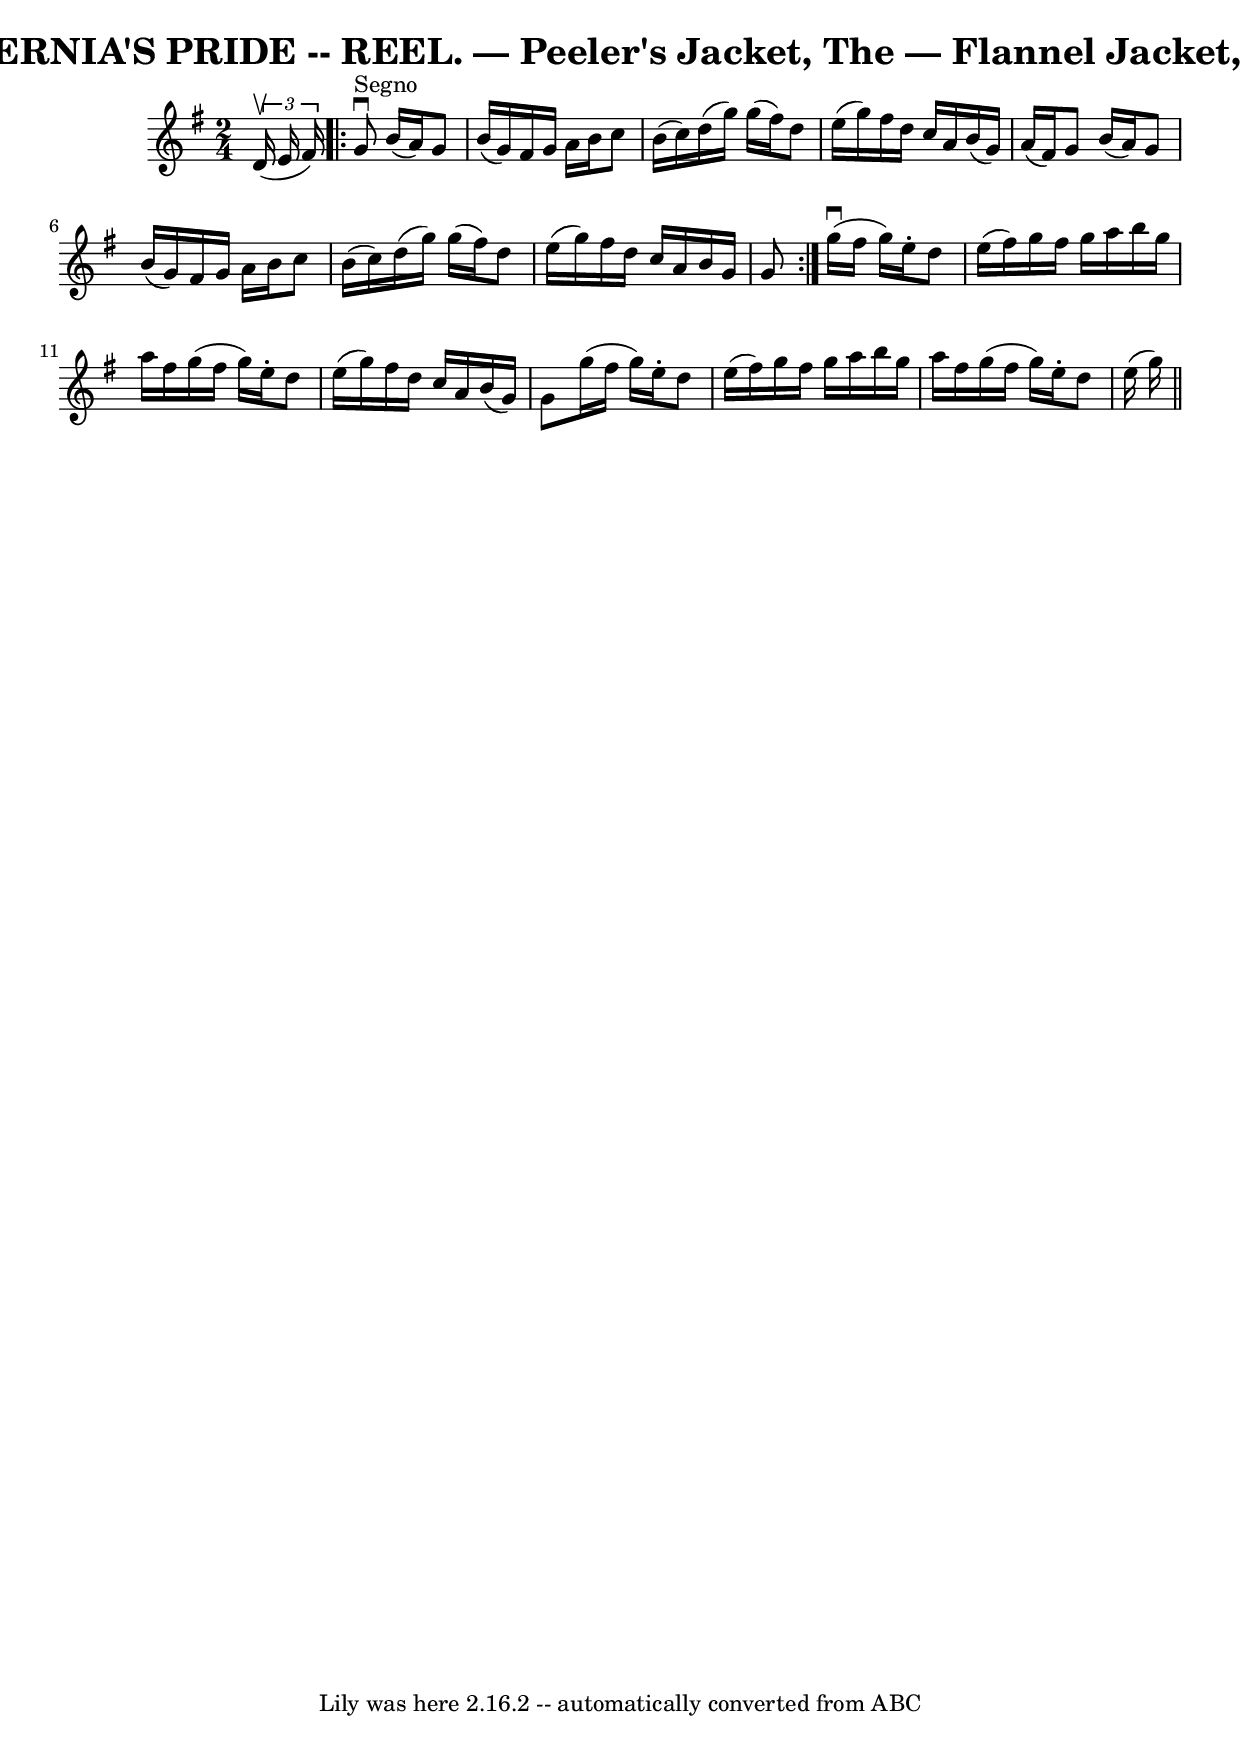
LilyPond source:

\version "2.7.40"
\include "Mammoth.ily"
\header {
	%% book = "Coles 43.2"
	crossRefNumber = "1"
	footnotes = ""
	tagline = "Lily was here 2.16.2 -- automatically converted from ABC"
	title = "HIBERNIA'S PRIDE -- REEL. — Peeler's Jacket, The — Flannel Jacket, The"
}
voicedefault =  {


\time 2/4 \key g \major   \times 2/3 { d'16 (^\upbow e'16 fis'16) }   
\repeat volta 2 { g'8^"Segno"^\downbow b'16 (a'16) g'8 b'16 (
g'16) |
 fis'16 g'16 a'16 b'16 c''8 b'16 (c''16  
-) |
 d''16 (g''16) g''16 (fis''16) d''8 e''16 (
g''16) |
 fis''16 d''16 c''16 a'16 b'16 (g'16)   
a'16 (fis'16) |
 g'8 b'16 (a'16) g'8 b'16 (
g'16) |
 fis'16 g'16 a'16 b'16 c''8 b'16 (c''16  
-) |
 d''16 (g''16) g''16 (fis''16) d''8 e''16 (
g''16) |
 fis''16 d''16 c''16 a'16 b'16 g'16 g'8  
} g''16 (^\downbow fis''16 g''16) e''16 -. d''8 e''16 (
fis''16) |
 g''16 fis''16 g''16 a''16 b''16 g''16    
a''16 fis''16  |
 g''16 (fis''16 g''16) e''16 -. d''8   
 e''16 (g''16) |
 fis''16 d''16 c''16 a'16 b'16 (
g'16) g'8  |
 g''16 (fis''16 g''16) e''16 -. d''8   
 e''16 (fis''16) |
 g''16 fis''16 g''16 a''16 b''16   
 g''16 a''16 fis''16  |
 g''16 (fis''16 g''16) e''16 
-. d''8 e''16 (g''16) \bar "||"   
}

\score{
    <<

	\context Staff="default"
	{
	    \voicedefault 
	}

    >>
	\layout {
	}
	\midi {}
}
